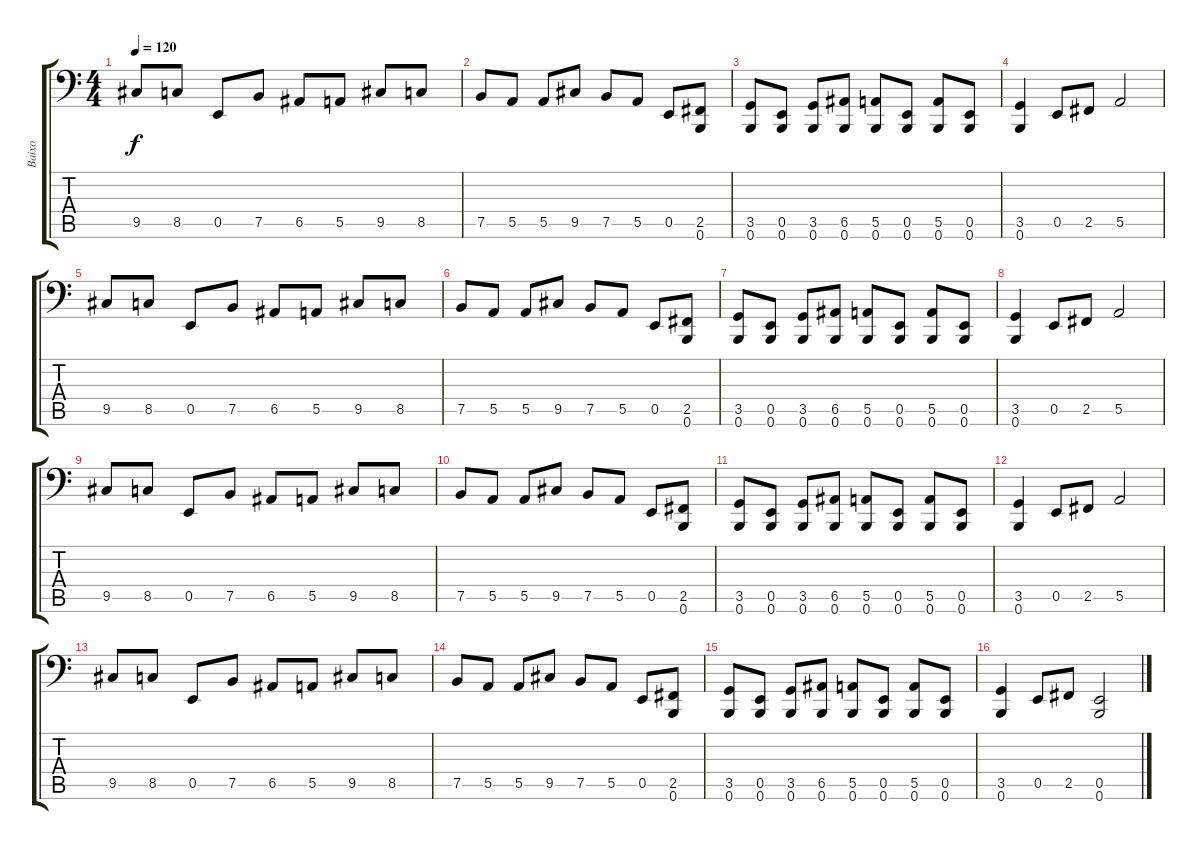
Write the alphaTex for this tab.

\track ("Baixo" "Baixo") {instrument electricbasspick}
\staff {score tabs}
\tuning (C3 G2 D2 A1 E1 B0) {hide}
\ts (4 4)
\tempo 120
\clef f4
\ks c
9.5.8{dy f} 8.5.8 0.5.8 7.5.8 6.5.8 5.5.8 9.5.8 8.5.8 |
7.5.8 5.5.8 5.5.8 9.5.8 7.5.8 5.5.8 0.5.8 (2.5 0.6).8 |
(3.5 0.6).8 (0.5 0.6).8 (3.5 0.6).8 (6.5 0.6).8 (5.5 0.6).8 (0.5 0.6).8 (5.5 0.6).8 (0.5 0.6).8 |
(3.5 0.6).4 0.5.8 2.5.8 5.5.2 |
9.5.8 8.5.8 0.5.8 7.5.8 6.5.8 5.5.8 9.5.8 8.5.8 |
7.5.8 5.5.8 5.5.8 9.5.8 7.5.8 5.5.8 0.5.8 (2.5 0.6).8 |
(3.5 0.6).8 (0.5 0.6).8 (3.5 0.6).8 (6.5 0.6).8 (5.5 0.6).8 (0.5 0.6).8 (5.5 0.6).8 (0.5 0.6).8 |
(3.5 0.6).4 0.5.8 2.5.8 5.5.2 |
9.5.8 8.5.8 0.5.8 7.5.8 6.5.8 5.5.8 9.5.8 8.5.8 |
7.5.8 5.5.8 5.5.8 9.5.8 7.5.8 5.5.8 0.5.8 (2.5 0.6).8 |
(3.5 0.6).8 (0.5 0.6).8 (3.5 0.6).8 (6.5 0.6).8 (5.5 0.6).8 (0.5 0.6).8 (5.5 0.6).8 (0.5 0.6).8 |
(3.5 0.6).4 0.5.8 2.5.8 5.5.2 |
9.5.8 8.5.8 0.5.8 7.5.8 6.5.8 5.5.8 9.5.8 8.5.8 |
7.5.8 5.5.8 5.5.8 9.5.8 7.5.8 5.5.8 0.5.8 (2.5 0.6).8 |
(3.5 0.6).8 (0.5 0.6).8 (3.5 0.6).8 (6.5 0.6).8 (5.5 0.6).8 (0.5 0.6).8 (5.5 0.6).8 (0.5 0.6).8 |
(3.5 0.6).4 0.5.8 2.5.8 (0.5 0.6).2
